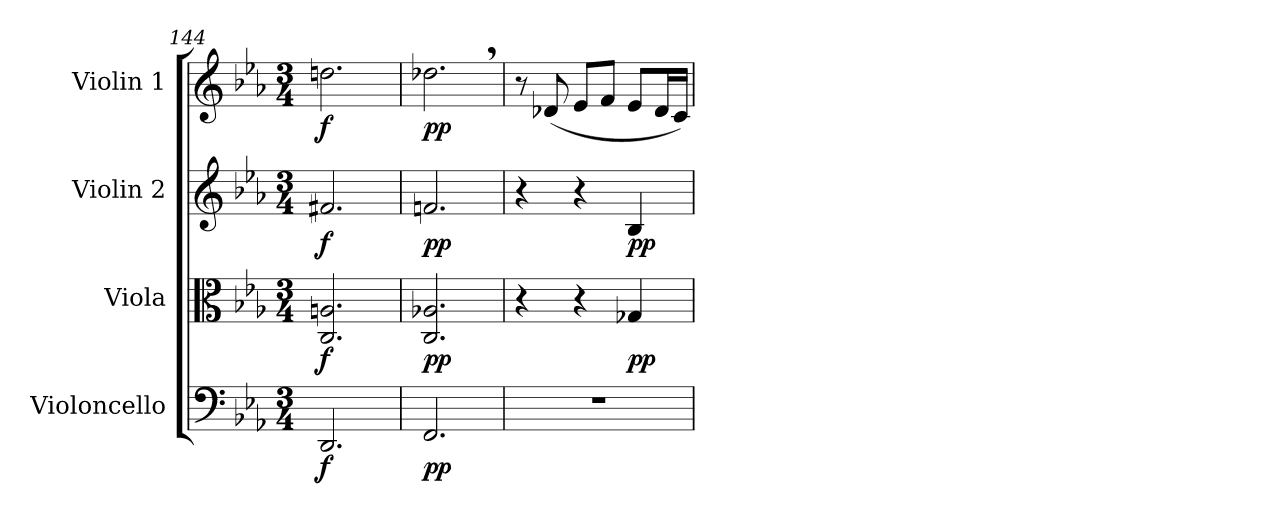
**kern	**dynam	**kern	**dynam	**kern	**dynam	**kern	**dynam
*part4	*part4	*part3	*part3	*part2	*part2	*part1	*part1
*staff4	*staff4	*staff3	*staff3	*staff2	*staff2	*staff1	*staff1
*I"Violoncello	*	*I"Viola	*	*I"Violin 2	*	*I"Violin 1	*
*I'Vc	*	*I'Vla	*	*I'Vln	*	*I'Vln	*
*clefF4	*	*clefC3	*	*clefG2	*	*clefG2	*
*k[b-e-a-]	*	*k[b-e-a-]	*	*k[b-e-a-]	*	*k[b-e-a-]	*
*M3/4	*	*M3/4	*	*M3/4	*	*M3/4	*
=144	=144	=144	=144	=144	=144	=144	=144
!	!LO:DY:b	!	!LO:DY:b	!	!LO:DY:b	!	!LO:DY:b
2.DD/	f	2.C/ 2.An/	f	2.f#X/	f	2.ddn\	f
=145	=145	=145	=145	=145	=145	=145	=145
!	!LO:DY:b	!	!LO:DY:b	!	!LO:DY:b	!	!LO:DY:b
2.FF/	pp	2.C/ 2.A-X/	pp	2.fn/	pp	2.dd-X,\	pp
=146	=146	=146	=146	=146	=146	=146	=146
2.r	.	4r	.	4r	.	8r	.
!	!	!	!	!	!	!	!LO:DY:b
!	!	!	!	!	!	!	!LO:DY:n=1:b
.	.	.	.	.	.	(8d-X/	pp other-dynamics
.	.	4r	.	4r	.	8e-/L	.
.	.	.	.	.	.	8f/J	.
!	!	!	!LO:DY:b	!	!LO:DY:b	!	!
.	.	4G-X/	pp	4B-/	pp	8e-/L	.
.	.	.	.	.	.	16d-/L	.
.	.	.	.	.	.	16c/JJ)	.
=	=	=	=	=	=	=	=
*-	*-	*-	*-	*-	*-	*-	*-
